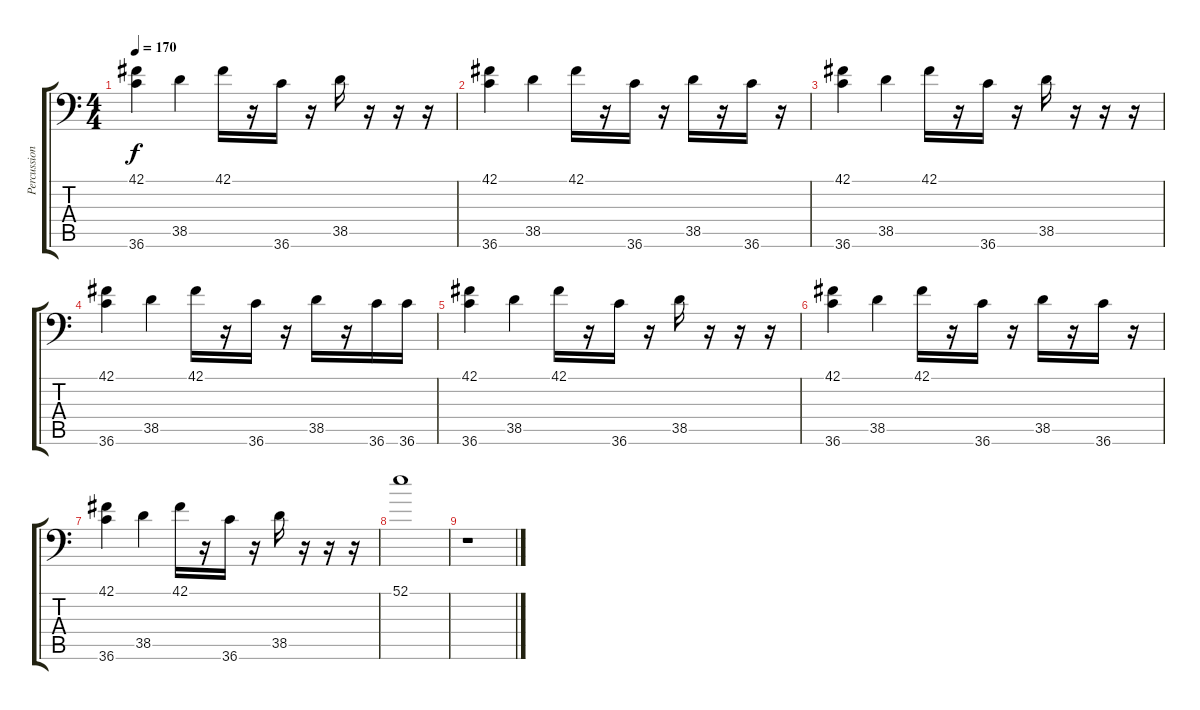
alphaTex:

\track ("Percussion" "Percussion") {instrument acousticgrandpiano}
\staff {score tabs}
\tuning (C-1 C-1 C-1 C-1 C-1 C-1) {hide}
\ts (4 4)
\tempo 170
\clef f4
\ks c
(42.1 36.6).4{dy f} 38.5.4 42.1.16 r.16 36.6.16 r.16 38.5.16 r.16 r.16 r.16 |
(42.1 36.6).4 38.5.4 42.1.16 r.16 36.6.16 r.16 38.5.16 r.16 36.6.16 r.16 |
(42.1 36.6).4 38.5.4 42.1.16 r.16 36.6.16 r.16 38.5.16 r.16 r.16 r.16 |
(42.1 36.6).4 38.5.4 42.1.16 r.16 36.6.16 r.16 38.5.16 r.16 36.6.16 36.6.16 |
(42.1 36.6).4 38.5.4 42.1.16 r.16 36.6.16 r.16 38.5.16 r.16 r.16 r.16 |
(42.1 36.6).4 38.5.4 42.1.16 r.16 36.6.16 r.16 38.5.16 r.16 36.6.16 r.16 |
(42.1 36.6).4 38.5.4 42.1.16 r.16 36.6.16 r.16 38.5.16 r.16 r.16 r.16 |
52.1.1 |
r.1
